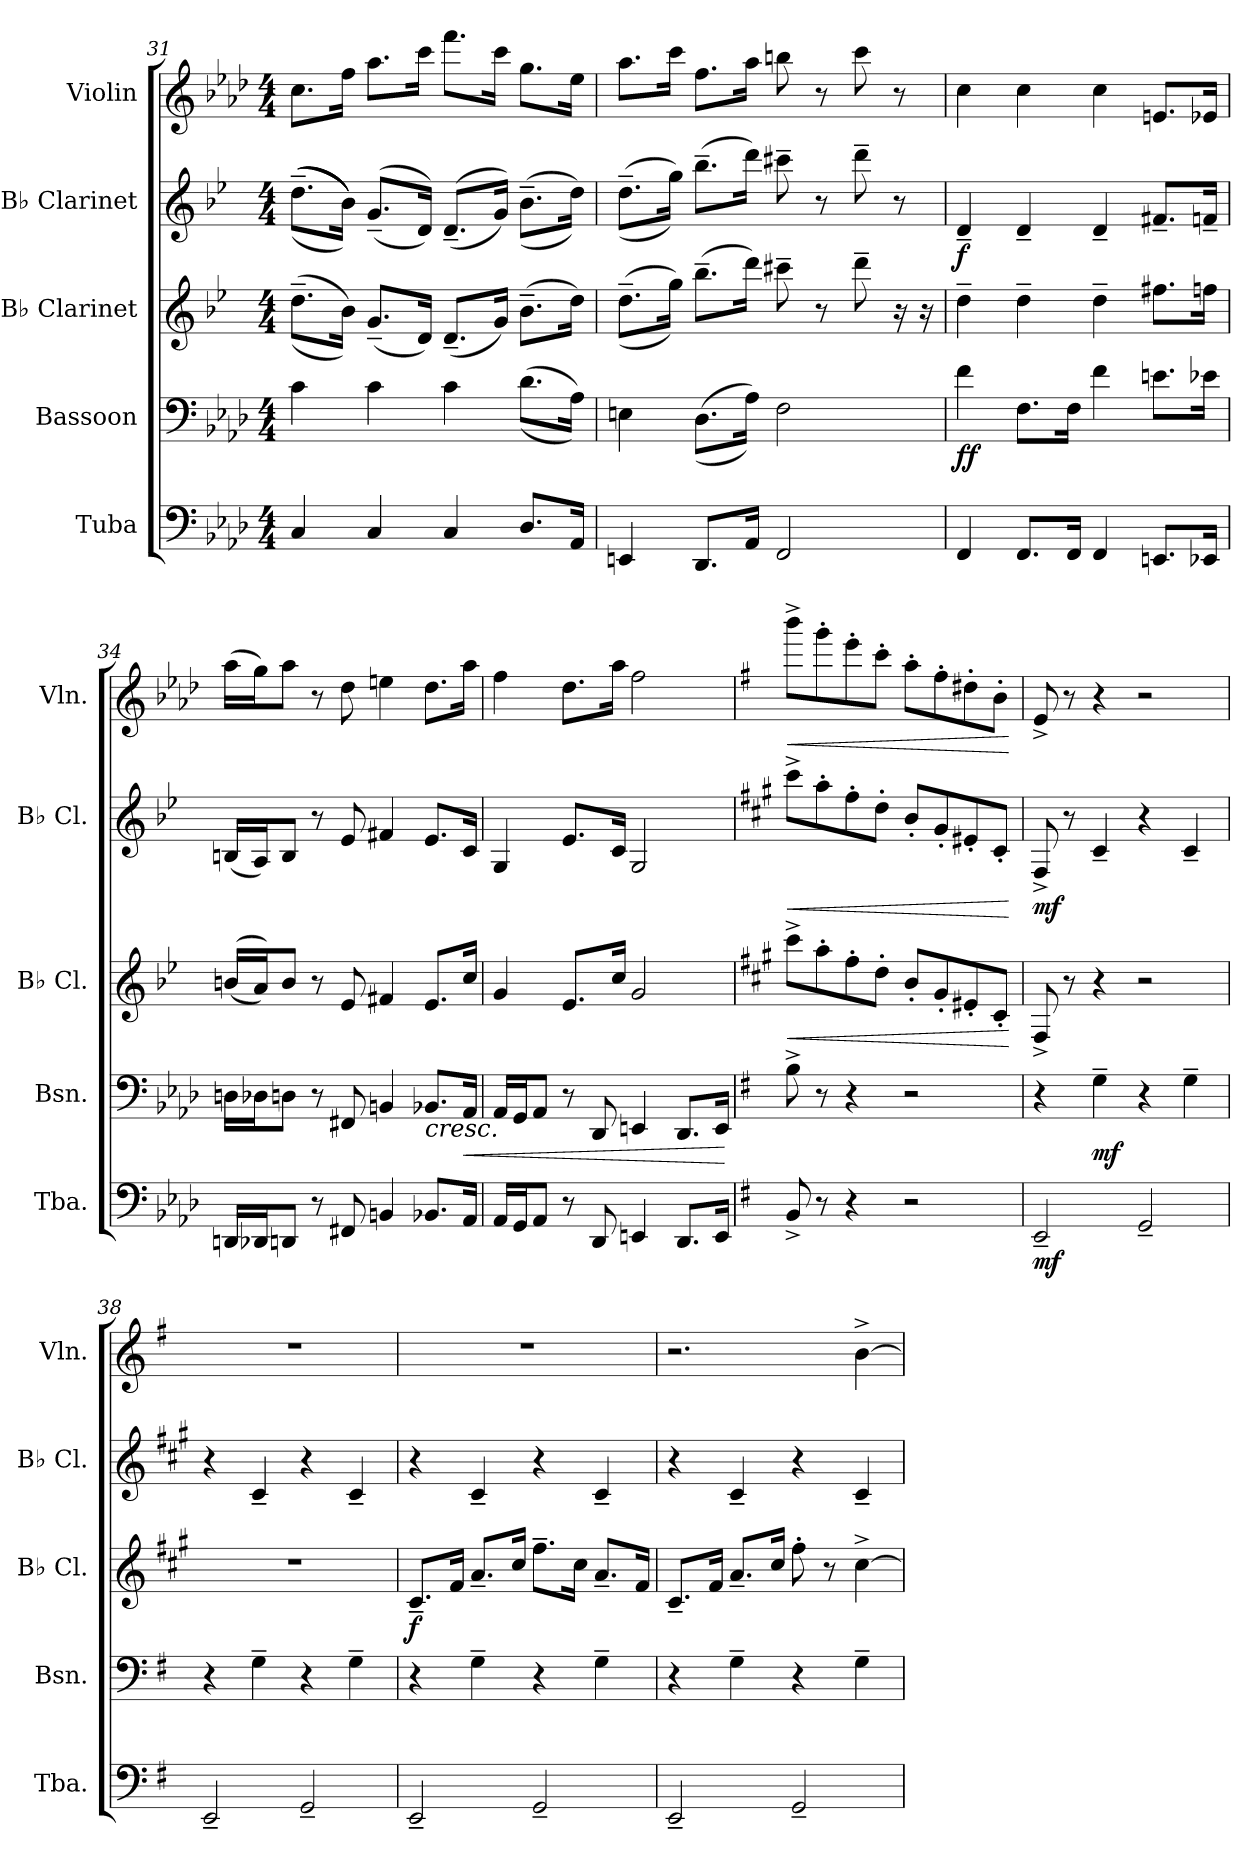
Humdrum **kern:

**kern	**dynam	**kern	**dynam	**kern	**dynam	**kern	**dynam	**kern	**dynam
*part5	*part5	*part4	*part4	*part3	*part3	*part2	*part2	*part1	*part1
*staff5	*staff5	*staff4	*staff4	*staff3	*staff3	*staff2	*staff2	*staff1	*staff1
*I"Tuba	*	*I"Bassoon	*	*I"B♭ Clarinet	*	*I"B♭ Clarinet	*	*I"Violin	*
*I'Tba.	*	*I'Bsn.	*	*I'B♭ Cl.	*	*I'B♭ Cl.	*	*I'Vln.	*
*clefF4	*	*clefF4	*	*clefG2	*	*clefG2	*	*clefG2	*
*	*	*	*	*ITrd1c2	*	*ITrd1c2	*	*	*
*k[b-e-a-d-]	*	*k[b-e-a-d-]	*	*k[b-e-a-d-]	*	*k[b-e-a-d-]	*	*k[b-e-a-d-]	*
*M4/4	*	*M4/4	*	*M4/4	*	*M4/4	*	*M4/4	*
=31	=31	=31	=31	=31	=31	=31	=31	=31	=31
4C/	.	4c\	.	((8.cc~\L	.	((((8.cc~\L	.	8.cc\L	.
.	.	.	.	16a-\Jk))	.	16a-\Jk))))	.	16ff\Jk	.
4C/	.	4c\	.	(8.f~/L	.	((8.f~/L	.	8.aa-\L	.
.	.	.	.	16c/Jk)	.	16c/Jk))	.	16ccc\Jk	.
4C/	.	4c\	.	(8.c~/L	.	((8.c~/L	.	8.fff\L	.
.	.	.	.	16f/Jk)	.	16f/Jk))	.	16ccc\Jk	.
8.D-/L	.	((8.d-\L	.	(8.a-~\L	.	((8.a-~\L	.	8.gg\L	.
16AA-/Jk	.	16A-\Jk))	.	16cc\Jk)	.	16cc\Jk))	.	16ee-\Jk	.
!!LO:PB:g=z
=32	=32	=32	=32	=32	=32	=32	=32	=32	=32
4EEn/	.	4En\	.	((8.cc~\L	.	((8.cc~\L	.	8.aa-\L	.
.	.	.	.	16ff\Jk))	.	16ff\Jk))	.	16ccc\Jk	.
8.DD-/L	.	((8.D-\L	.	(8.aa-~\L	.	(8.aa-~\L	.	8.ff\L	.
16AA-/Jk	.	16A-\Jk))	.	16ccc\Jk)	.	16ccc\Jk)	.	16aa-\Jk	.
2FF/	.	2F\	.	8bbn~\	.	8bbn~\	.	8bbn\	.
.	.	.	.	8r	.	8r	.	8r	.
.	.	.	.	8ccc~\	.	8ccc~\	.	8ccc\	.
.	.	.	.	16r	.	8r	.	8r	.
.	.	.	.	16r	.	.	.	.	.
=33	=33	=33	=33	=33	=33	=33	=33	=33	=33
!	!	!	!LO:DY:b	!	!	!	!	!	!
!	!	!	!LO:DY:n=1:b	!	!	!	!LO:DY:b	!	!
4FF/	.	4f\	f f	4cc~\	.	4c~/	f	4cc\	.
8.FF/L	.	8.F\L	.	4cc~\	.	4c~/	.	4cc\	.
16FF/Jk	.	16F\Jk	.	.	.	.	.	.	.
4FF/	.	4f\	.	4cc~\	.	4c~/	.	4cc\	.
8.EEn/L	.	8.en\L	.	8.een\L	.	8.en~/L	.	8.en/L	.
16EE-X/Jk	.	16e-X\Jk	.	16ee-X\Jk	.	16e-X~/Jk	.	16e-X/Jk	.
=34	=34	=34	=34	=34	=34	=34	=34	=34	=34
16DDn/LL	.	16Dn\LL	.	((16an/LL	.	(16An/LL	.	(16aa-\LL	.
16DD-X/J	.	16D-X\J	.	16g/J))	.	16G/J)	.	16gg\J)	.
8DDn/J	.	8Dn\J	.	8a/J	.	8A/J	.	8aa-\J	.
8r	.	8r	.	8r	.	8r	.	8r	.
8FF#X/	.	8FF#X/	.	8d-/	.	8d-/	.	8dd-\	.
4BBn/	.	4BBn/	.	4en/	.	4en/	.	4een\	.
!	!	!	!LO:HP:b	!	!	!	!	!	!
8.BB-X/L	.	8.BB-X/L	<	8.d-/L	.	8.d-/L	.	8.dd-\L	.
!	!	!	!LO:HP:b	!	!	!	!	!	!
16AA-/Jk	.	16AA-/Jk	<	16b-/Jk	.	16B-/Jk	.	16aa-\Jk	.
!!LO:LB:g=z
=35	=35	=35	=35	=35	=35	=35	=35	=35	=35
16AA-/LL	.	16AA-/LL	.	4f/	.	4F/	.	4ff\	.
16GG/J	.	16GG/J	.	.	.	.	.	.	.
8AA-/J	.	8AA-/J	.	.	.	.	.	.	.
8r	.	8r	.	8.d-/L	.	8.d-/L	.	8.dd-\L	.
8DD-/	.	8DD-/	.	.	.	.	.	.	.
.	.	.	.	16b-/Jk	.	16B-/Jk	.	16aa-\Jk	.
4EEn/	.	4EEn/	.	2f/	.	2F/	.	2ff\	.
8.DD-/L	.	8.DD-/L	.	.	.	.	.	.	.
16EE/Jk	.	16EE/Jk	.	.	.	.	.	.	.
.	.	.	[ [	.	.	.	.	.	.
=36	=36	=36	=36	=36	=36	=36	=36	=36	=36
*k[f#]	*	*k[f#]	*	*k[f#]	*	*k[f#]	*	*k[f#]	*
!	!	!	!	!	!LO:HP:b	!	!LO:HP:b	!	!LO:HP:b
8BB^/	.	8B^\	.	8bb^\L	<	8bb^\L	<	8bbb^\L	<
8r	.	8r	.	8gg'\	.	8gg'\	.	8ggg'\	.
4r	.	4r	.	8ee'\	.	8ee'\	.	8eee'\	.
.	.	.	.	8cc'\J	.	8cc'\J	.	8ccc'\J	.
2r	.	2r	.	8a'/L	.	8a'/L	.	8aa'\L	.
.	.	.	.	8f#'/	.	8f#'/	.	8ff#'\	.
.	.	.	.	8d#X'/	.	8d#X'/	.	8dd#X'\	.
.	.	.	.	8B'/J	.	8B'/J	.	8b'\J	.
.	.	.	.	.	[	.	[	.	[
=37	=37	=37	=37	=37	=37	=37	=37	=37	=37
!	!LO:DY:b	!	!	!	!	!	!LO:DY:b	!	!
2EE~/	mf	4r	.	8E^/	.	8E^/	mf	8e^/	.
.	.	.	.	8r	.	8r	.	8r	.
!	!	!	!LO:DY:b	!	!	!	!	!	!
.	.	4G~\	mf	4r	.	4B~/	.	4r	.
2GG~/	.	4r	.	2r	.	4r	.	2r	.
.	.	4G~\	.	.	.	4B~/	.	.	.
=38	=38	=38	=38	=38	=38	=38	=38	=38	=38
2EE~/	.	4r	.	1r	.	4r	.	1r	.
.	.	4G~\	.	.	.	4B~/	.	.	.
2GG~/	.	4r	.	.	.	4r	.	.	.
.	.	4G~\	.	.	.	4B~/	.	.	.
!!LO:PB:g=z
=39	=39	=39	=39	=39	=39	=39	=39	=39	=39
!	!	!	!	!	!LO:DY:b	!	!	!	!
2EE~/	.	4r	.	8.B~/L	f	4r	.	1r	.
.	.	.	.	16e/Jk	.	.	.	.	.
.	.	4G~\	.	8.g~/L	.	4B~/	.	.	.
.	.	.	.	16b/Jk	.	.	.	.	.
2GG~/	.	4r	.	8.ee~\L	.	4r	.	.	.
.	.	.	.	16b\Jk	.	.	.	.	.
.	.	4G~\	.	8.g~/L	.	4B~/	.	.	.
.	.	.	.	16e/Jk	.	.	.	.	.
=40	=40	=40	=40	=40	=40	=40	=40	=40	=40
2EE~/	.	4r	.	8.B~/L	.	4r	.	2.r	.
.	.	.	.	16e/Jk	.	.	.	.	.
.	.	4G~\	.	8.g~/L	.	4B~/	.	.	.
.	.	.	.	16b/Jk	.	.	.	.	.
2GG~/	.	4r	.	8ee'\	.	4r	.	.	.
.	.	.	.	8r	.	.	.	.	.
.	.	4G~\	.	[4b^\	.	4B~/	.	[4b^\	.
=	=	=	=	=	=	=	=	=	=
*-	*-	*-	*-	*-	*-	*-	*-	*-	*-
